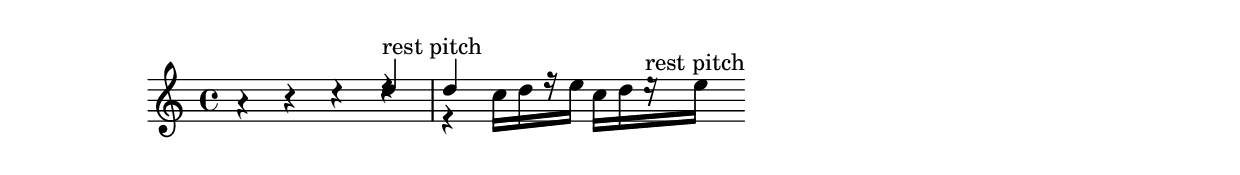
\version "2.14.0"
\header {

  texidoc = "Rests can have pitches--these will be affected by
transposition and relativization. If a rest has a pitch, rest/rest and
beam/rest collision resolving will leave it alone."

}

\layout { ragged-right= ##t }

\relative c'' 
{
  a4\rest b4\rest c4\rest

  <<d \\  d\rest^"rest pitch" >>
  <<d \\  r>>
  c16 [ d r e] 
  c16 [ d e\rest^"rest pitch" e] 
  
}


